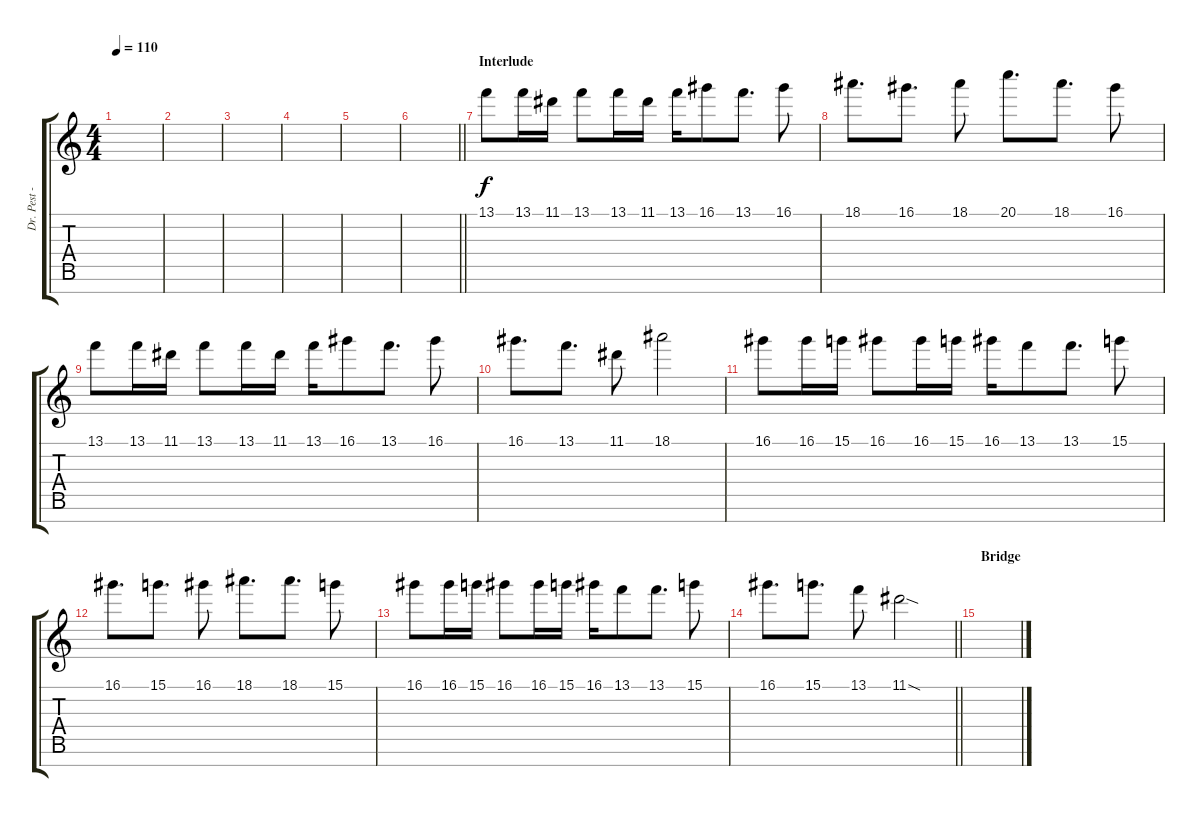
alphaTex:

\track ("Dr. Pest - Synth" "Dr. Pest -") {instrument brightacousticpiano}
\staff {score tabs}
\tuning (E5 B4 G4 D4 A3 E3 B2) {hide}
\ts (4 4)
\tempo 110
\clef g2
\ks c
|
|
|
|
|
\barLineRight lightlight
|
\section ("" "Interlude")
13.1.8{volume 13 instrument brightacousticpiano} 13.1.16 11.1.16 13.1.8 13.1.16 11.1.16 13.1.16 16.1.8 13.1.8{d} 16.1.8 |
18.1.8{d} 16.1.8{d} 18.1.8 20.1.8{d} 18.1.8{d} 16.1.8 |
13.1.8 13.1.16 11.1.16 13.1.8 13.1.16 11.1.16 13.1.16 16.1.8 13.1.8{d} 16.1.8 |
16.1.8{d} 13.1.8{d} 11.1.8 18.1.2 |
16.1.8 16.1.16 15.1.16 16.1.8 16.1.16 15.1.16 16.1.16 13.1.8 13.1.8{d} 15.1.8 |
16.1.8{d} 15.1.8{d} 16.1.8 18.1.8{d} 18.1.8{d} 15.1.8 |
16.1.8 16.1.16 15.1.16 16.1.8 16.1.16 15.1.16 16.1.16 13.1.8 13.1.8{d} 15.1.8 |
\barLineRight lightlight
16.1.8{d} 15.1.8{d} 13.1.8 11.1{sod}.2 |
\section ("" "Bridge")
